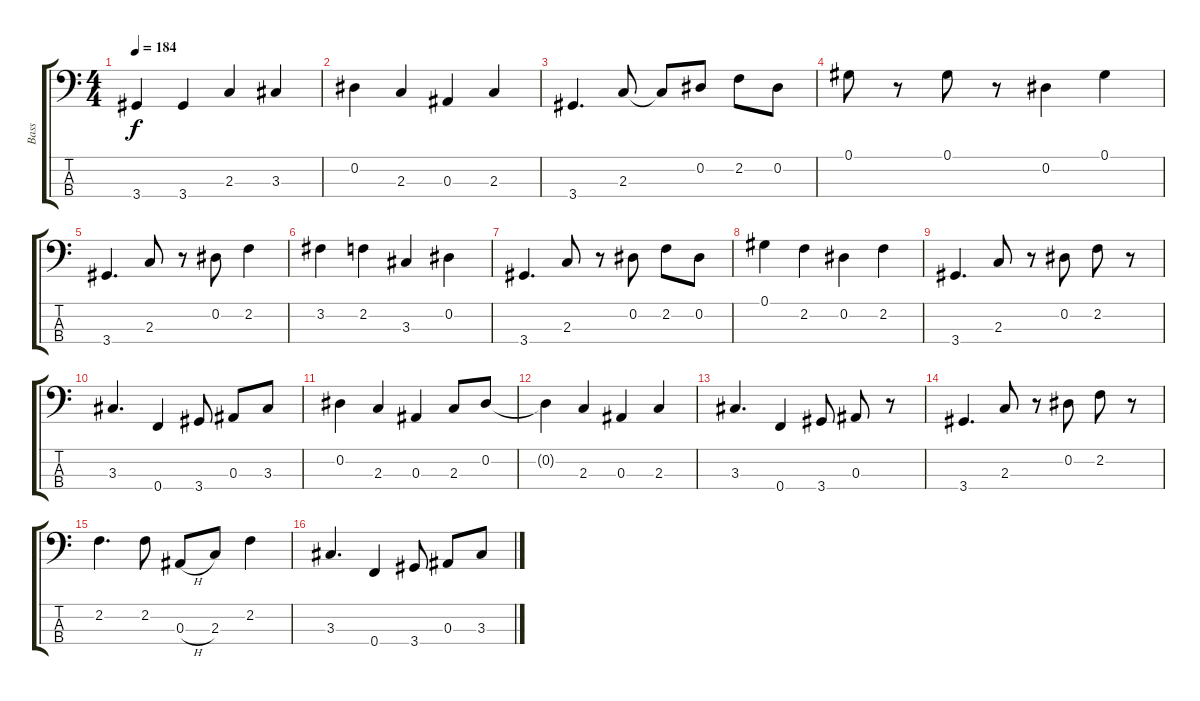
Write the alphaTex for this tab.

\track ("Bass" "Bass") {instrument electricbassfinger}
\staff {score tabs}
\tuning (Ab2 Eb2 Bb1 F1) {hide}
\ts (4 4)
\tempo 184
\clef f4
\ks c
3.4.4{dy f} 3.4.4 2.3.4 3.3.4 |
0.2.4 2.3.4 0.3.4 2.3.4 |
3.4.4{d} 2.3.8 2.3{t}.8 0.2.8 2.2.8 0.2.8 |
0.1.8 r.8 0.1.8 r.8 0.2.4 0.1.4 |
3.4.4{d} 2.3.8 r.8 0.2.8 2.2.4 |
3.2.4 2.2.4 3.3.4 0.2.4 |
3.4.4{d} 2.3.8 r.8 0.2.8 2.2.8 0.2.8 |
0.1.4 2.2.4 0.2.4 2.2.4 |
3.4.4{d} 2.3.8 r.8 0.2.8 2.2.8 r.8 |
3.3.4{d} 0.4.4 3.4.8 0.3.8 3.3.8 |
0.2.4 2.3.4 0.3.4 2.3.8 0.2.8 |
0.2{t}.4 2.3.4 0.3.4 2.3.4 |
3.3.4{d} 0.4.4 3.4.8 0.3.8 r.8 |
3.4.4{d} 2.3.8 r.8 0.2.8 2.2.8 r.8 |
2.2.4{d} 2.2.8 0.3{h}.8 2.3.8 2.2.4 |
3.3.4{d} 0.4.4 3.4.8 0.3.8 3.3.8
